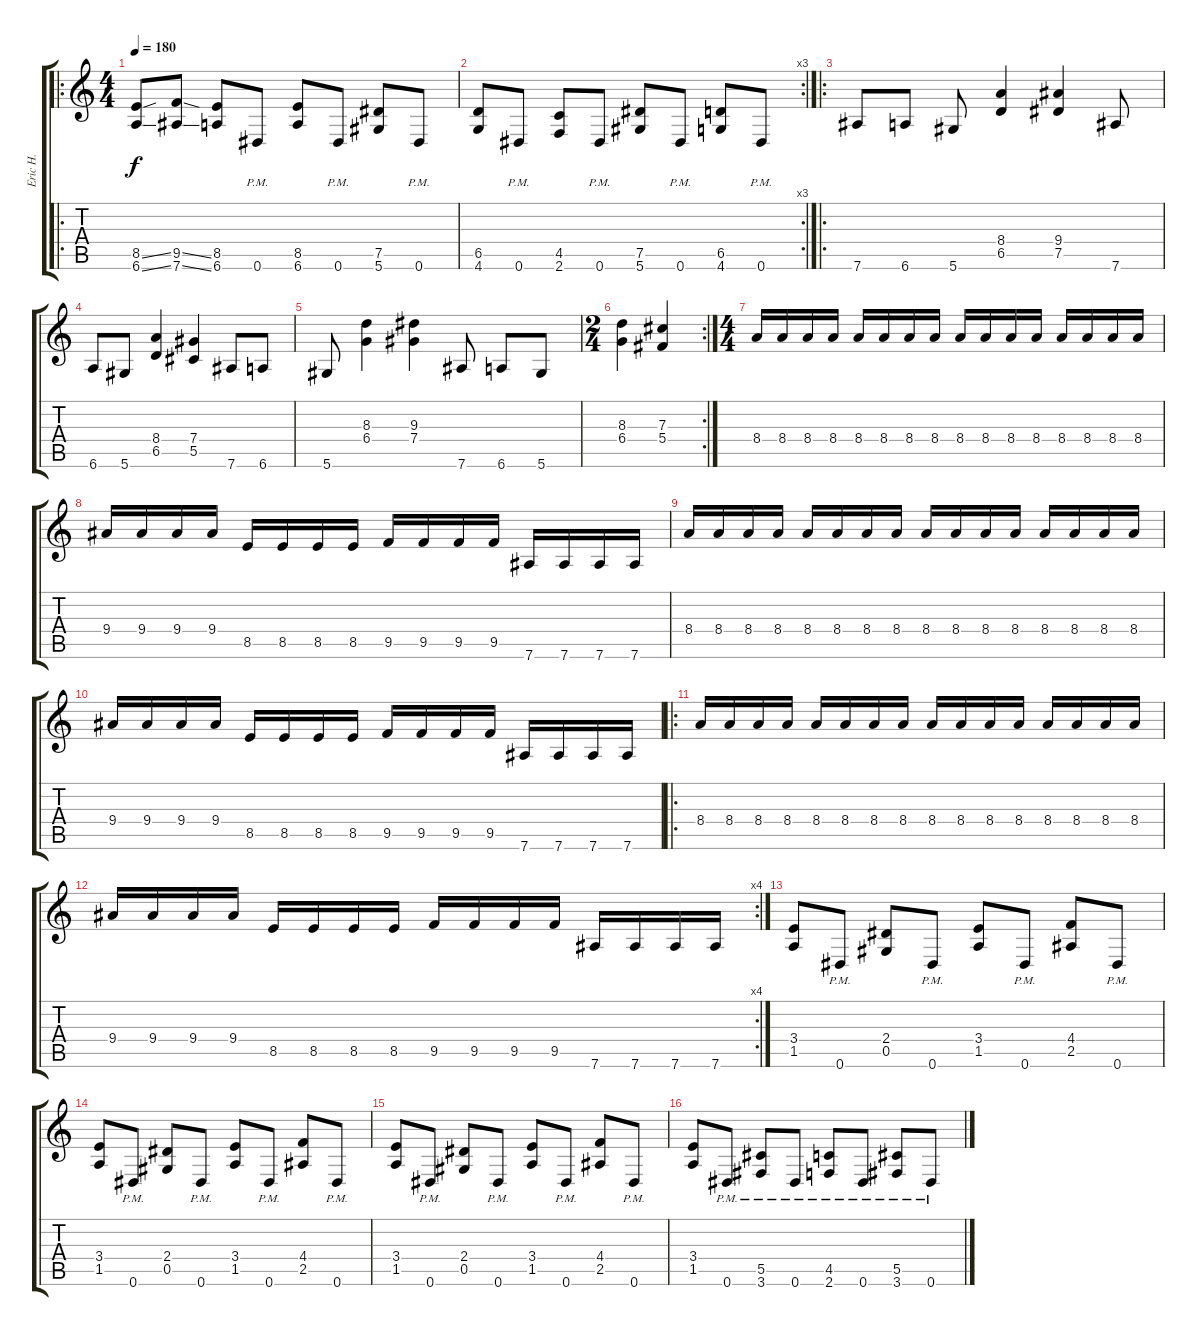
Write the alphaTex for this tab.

\track ("Eric H." "Eric H.") {instrument distortionguitar}
\staff {score tabs}
\tuning (Eb4 Bb3 Gb3 Db3 Ab2 Eb2) {hide}
\ro
\ts (4 4)
\tempo 180
\clef g2
\ks c
(8.5{ss} 6.6{ss}).8{dy f} (9.5{ss} 7.6{ss}).8 (8.5 6.6).8 0.6{pm}.8 (8.5 6.6).8 0.6{pm}.8 (7.5 5.6).8 0.6{pm}.8 |
\rc 3
(6.5 4.6).8 0.6{pm}.8 (4.5 2.6).8 0.6{pm}.8 (7.5 5.6).8 0.6{pm}.8 (6.5 4.6).8 0.6{pm}.8 |
\ro
7.6.8 6.6.8 5.6.8 (8.4 6.5).4 (9.4 7.5).4 7.6.8 |
6.6.8 5.6.8 (8.4 6.5).4 (7.4 5.5).4 7.6.8 6.6.8 |
5.6.8 (8.3 6.4).4 (9.3 7.4).4 7.6.8 6.6.8 5.6.8 |
\rc 2
\ts (2 4)
(8.3 6.4).4 (7.3 5.4).4 |
\ts (4 4)
8.4.16 8.4.16 8.4.16 8.4.16 8.4.16 8.4.16 8.4.16 8.4.16 8.4.16 8.4.16 8.4.16 8.4.16 8.4.16 8.4.16 8.4.16 8.4.16 |
9.4.16 9.4.16 9.4.16 9.4.16 8.5.16 8.5.16 8.5.16 8.5.16 9.5.16 9.5.16 9.5.16 9.5.16 7.6.16 7.6.16 7.6.16 7.6.16 |
8.4.16 8.4.16 8.4.16 8.4.16 8.4.16 8.4.16 8.4.16 8.4.16 8.4.16 8.4.16 8.4.16 8.4.16 8.4.16 8.4.16 8.4.16 8.4.16 |
9.4.16 9.4.16 9.4.16 9.4.16 8.5.16 8.5.16 8.5.16 8.5.16 9.5.16 9.5.16 9.5.16 9.5.16 7.6.16 7.6.16 7.6.16 7.6.16 |
\ro
8.4.16 8.4.16 8.4.16 8.4.16 8.4.16 8.4.16 8.4.16 8.4.16 8.4.16 8.4.16 8.4.16 8.4.16 8.4.16 8.4.16 8.4.16 8.4.16 |
\rc 4
9.4.16 9.4.16 9.4.16 9.4.16 8.5.16 8.5.16 8.5.16 8.5.16 9.5.16 9.5.16 9.5.16 9.5.16 7.6.16 7.6.16 7.6.16 7.6.16 |
(3.4 1.5).8 0.6{pm}.8 (2.4 0.5).8 0.6{pm}.8 (3.4 1.5).8 0.6{pm}.8 (4.4 2.5).8 0.6{pm}.8 |
(3.4 1.5).8 0.6{pm}.8 (2.4 0.5).8 0.6{pm}.8 (3.4 1.5).8 0.6{pm}.8 (4.4 2.5).8 0.6{pm}.8 |
(3.4 1.5).8 0.6{pm}.8 (2.4 0.5).8 0.6{pm}.8 (3.4 1.5).8 0.6{pm}.8 (4.4 2.5).8 0.6{pm}.8 |
(3.4 1.5).8 0.6{pm}.8 (5.5{pm} 3.6).8 0.6{pm}.8 (4.5{pm} 2.6).8 0.6{pm}.8 (5.5{pm} 3.6).8 0.6{pm}.8
